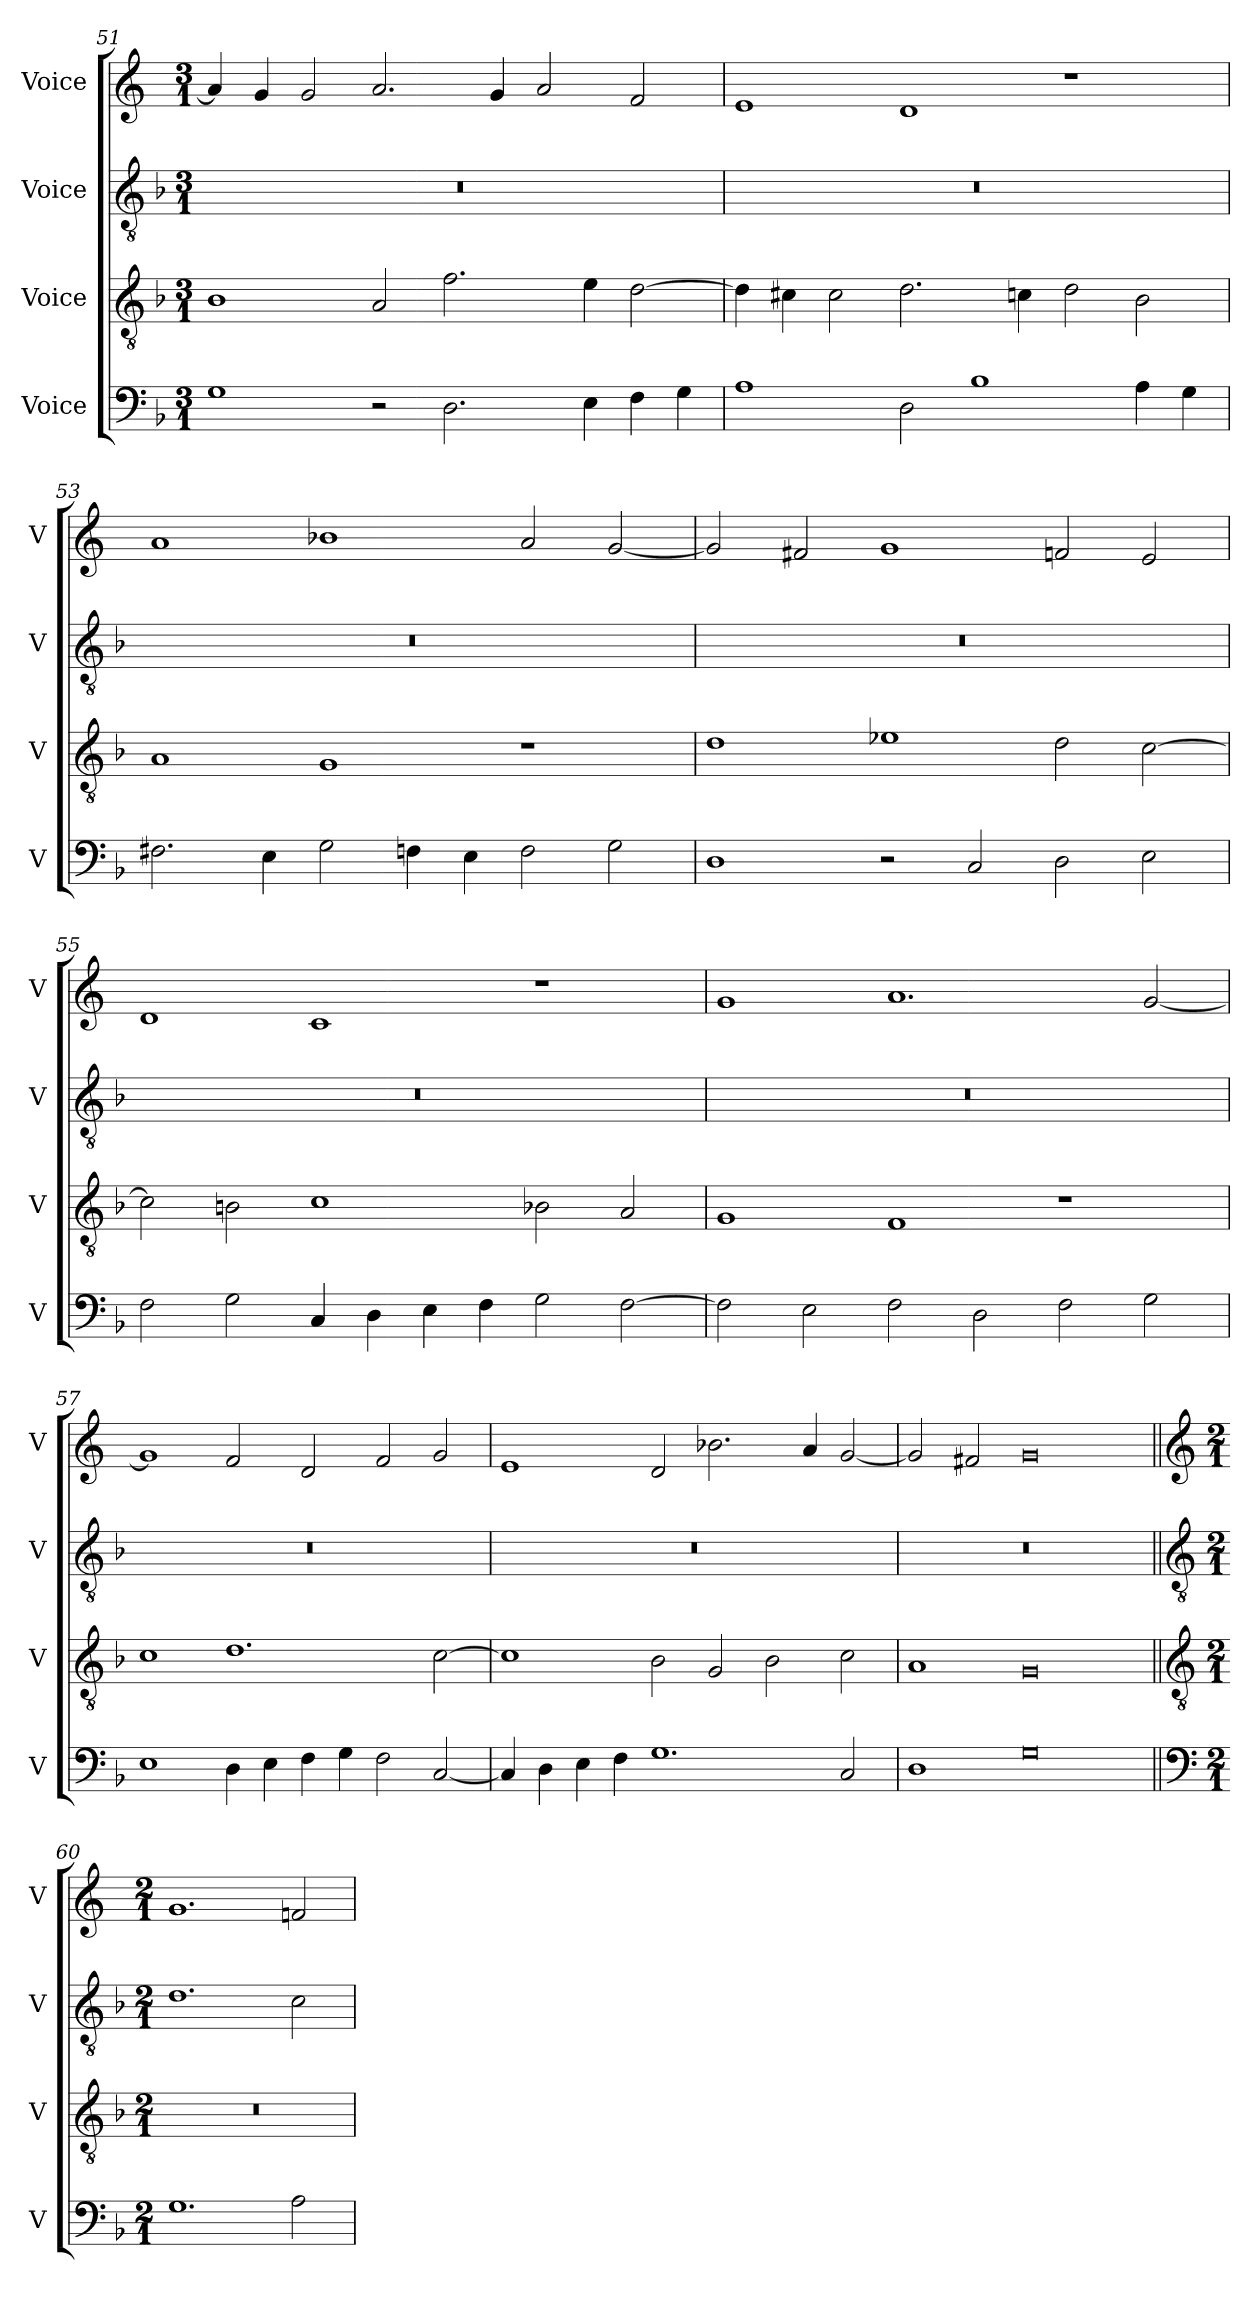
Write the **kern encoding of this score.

**kern	**kern	**kern	**kern
*part4	*part3	*part2	*part1
*staff4	*staff3	*staff2	*staff1
*I"Voice	*I"Voice	*I"Voice	*I"Voice
*I'V	*I'V	*I'V	*I'V
*clefF4	*clefGv2	*clefGv2	*clefG2
*k[b-]	*k[b-]	*k[b-]	*k[]
*M3/1	*M3/1	*M3/1	*M3/1
=51	=51	=51	=51
1G	1B-	0.r	4a/]
.	.	.	4g/
.	.	.	2g/
2r	2A/	.	2.a/
2.D\	2.f\	.	.
.	.	.	4g/
.	.	.	2a/
4E\	4e\	.	.
4F\	[2d\	.	2f/
4G\	.	.	.
!!LO:LB:g=z
=52	=52	=52	=52
1A	4d\]	0.r	1e
.	4c#X\	.	.
.	2c#\	.	.
2D\	2.d\	.	1d
1B-	.	.	.
.	4cn\	.	.
.	2d\	.	1r
4A\	2B-\	.	.
4G\	.	.	.
=53	=53	=53	=53
2.F#X\	1A	0.r	1a
4E\	.	.	.
2G\	1G	.	1b-X
4Fn\	.	.	.
4E\	.	.	.
2F\	1r	.	2a/
2G\	.	.	[2g/
!!LO:LB:g=z
=54	=54	=54	=54
1D	1d	0.r	2g/]
.	.	.	2f#X/
2r	1e-X	.	1g
2C/	.	.	.
2D\	2d\	.	2fn/
2E\	[2c\	.	2e/
=55	=55	=55	=55
2F\	2c\]	0.r	1d
2G\	2Bn\	.	.
4C/	1c	.	1c
4D\	.	.	.
4E\	.	.	.
4F\	.	.	.
2G\	2B-X\	.	1r
[2F\	2A/	.	.
!!LO:LB:g=z
=56	=56	=56	=56
2F\]	1G	0.r	1g
2E\	.	.	.
2F\	1F	.	1.a
2D\	.	.	.
2F\	1r	.	.
2G\	.	.	[2g/
=57	=57	=57	=57
1E	1c	0.r	1g]
4D\	1.d	.	2f/
4E\	.	.	.
4F\	.	.	2d/
4G\	.	.	.
2F\	.	.	2f/
[2C/	[2c\	.	2g/
!!LO:PB:g=z
=58	=58	=58	=58
4C/]	1c]	0.r	1e
4D\	.	.	.
4E\	.	.	.
4F\	.	.	.
1.G	2B-\	.	2d/
.	2G/	.	2.b-X\
.	2B-\	.	.
.	.	.	4a/
2C/	2c\	.	[2g/
=59	=59	=59	=59
1D	1A	0.r	2g/]
.	.	.	2f#X/
0G	0G	.	0g
=60||	=60||	=60||	=60||
*clefF4	*clefGv2	*clefGv2	*clefG2
*M2/1	*M2/1	*M2/1	*M2/1
1.G	0r	1.d	1.g
2A\	.	2c\	2fn/
=	=	=	=
*-	*-	*-	*-
